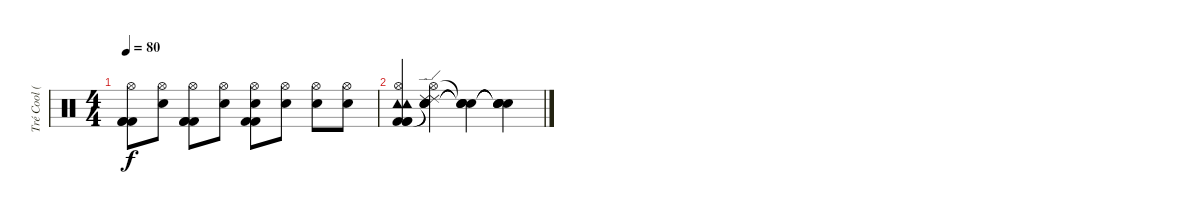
\track ("Tré Cool (Drums)" "Tré Cool (") {instrument percussion}
\staff {score}
\articulation defaults
\ts (4 4)
\tempo 80
\clef neutral
\ks c
("Kick (hit) 2" "Hi-Hat (open)" "Kick (hit) 2" "Kick (hit) 2").8{dy f} ("Electric Snare (hit)" "Hi-Hat (open)").8 ("Kick (hit) 2" "Hi-Hat (open)" "Kick (hit) 2" "Kick (hit) 2").8 ("Electric Snare (hit)" "Hi-Hat (open)").8 ("Electric Snare (hit)" "Hi-Hat (open)" "Kick (hit) 2" "Kick (hit) 2").8 ("Electric Snare (hit)" "Hi-Hat (open)").8 ("Electric Snare (hit)" "Hi-Hat (open)").8 ("Electric Snare (hit)" "Hi-Hat (open)").8 |
("Kick (hit) 2" "Hi-Hat (open)" "Kick (hit) 2" "Kick (hit) 2" "Tambourine (hit)" "Tambourine (hit)").4 ("Electric Snare (hit)" "Hi-Hat (open)" "Snare (hit)"{t} "Snare (hit)"{t} "Ride (edge) 2" "Ride (edge) 2").4 ("Snare (hit)"{t} "Snare (hit)"{t} "Snare (hit)"{t} "Snare (hit)"{t}).4 ("Snare (hit)"{t} "Snare (hit)"{t} "Snare (hit)"{t} "Snare (hit)"{t}).4
